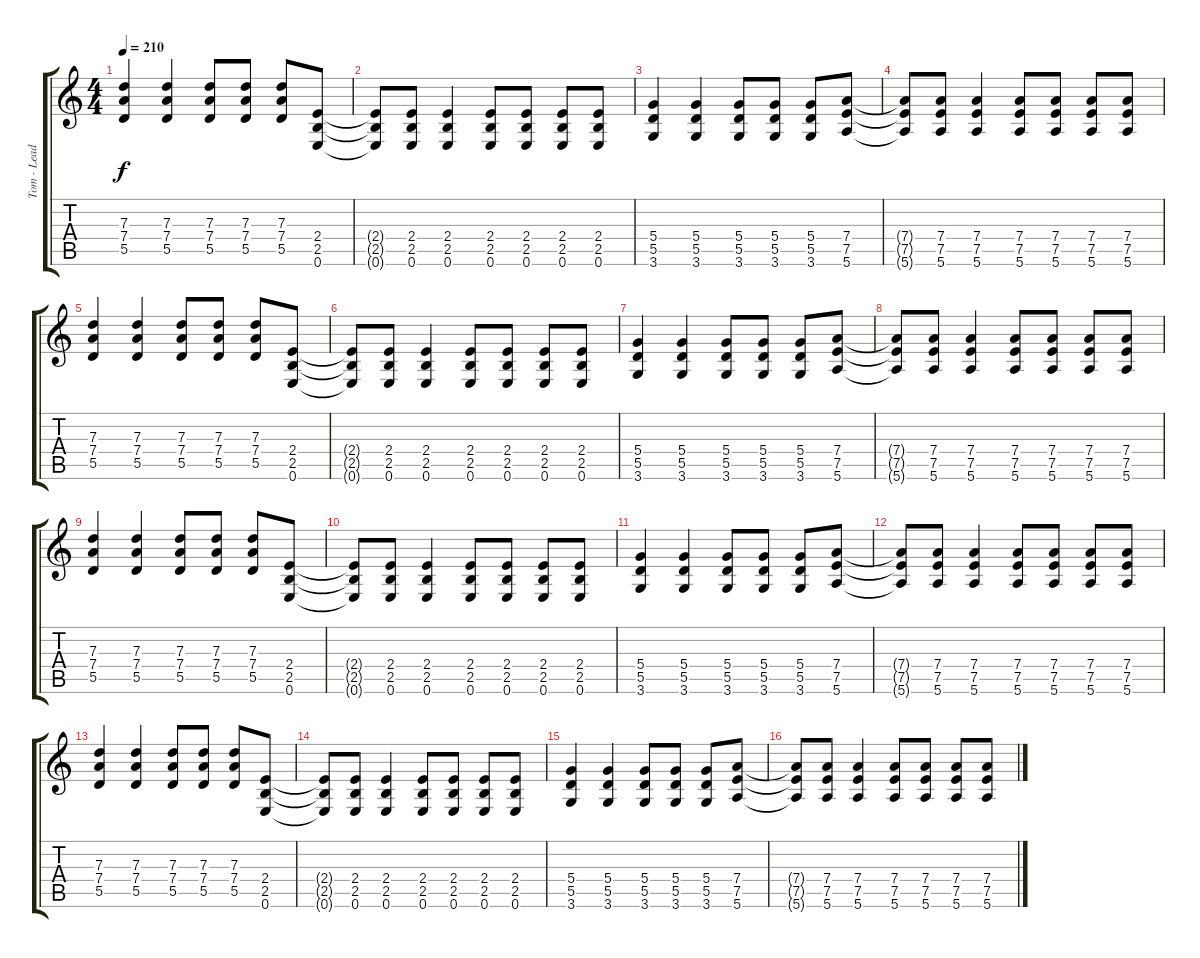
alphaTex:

\track ("Tom - Lead Guitar Right" "Tom - Lead") {instrument distortionguitar}
\staff {score tabs}
\tuning (E4 B3 G3 D3 A2 E2) {hide}
\ts (4 4)
\tempo 210
\clef g2
\ks c
(7.3 7.4 5.5).4{dy f} (7.3 7.4 5.5).4 (7.3 7.4 5.5).8 (7.3 7.4 5.5).8 (7.3 7.4 5.5).8 (2.4 2.5 0.6).8 |
(2.4{t} 2.5{t} 0.6{t}).8 (2.4 2.5 0.6).8 (2.4 2.5 0.6).4 (2.4 2.5 0.6).8 (2.4 2.5 0.6).8 (2.4 2.5 0.6).8 (2.4 2.5 0.6).8 |
(5.4 5.5 3.6).4 (5.4 5.5 3.6).4 (5.4 5.5 3.6).8 (5.4 5.5 3.6).8 (5.4 5.5 3.6).8 (7.4 7.5 5.6).8 |
(7.4{t} 7.5{t} 5.6{t}).8 (7.4 7.5 5.6).8 (7.4 7.5 5.6).4 (7.4 7.5 5.6).8 (7.4 7.5 5.6).8 (7.4 7.5 5.6).8 (7.4 7.5 5.6).8 |
(7.3 7.4 5.5).4 (7.3 7.4 5.5).4 (7.3 7.4 5.5).8 (7.3 7.4 5.5).8 (7.3 7.4 5.5).8 (2.4 2.5 0.6).8 |
(2.4{t} 2.5{t} 0.6{t}).8 (2.4 2.5 0.6).8 (2.4 2.5 0.6).4 (2.4 2.5 0.6).8 (2.4 2.5 0.6).8 (2.4 2.5 0.6).8 (2.4 2.5 0.6).8 |
(5.4 5.5 3.6).4 (5.4 5.5 3.6).4 (5.4 5.5 3.6).8 (5.4 5.5 3.6).8 (5.4 5.5 3.6).8 (7.4 7.5 5.6).8 |
(7.4{t} 7.5{t} 5.6{t}).8 (7.4 7.5 5.6).8 (7.4 7.5 5.6).4 (7.4 7.5 5.6).8 (7.4 7.5 5.6).8 (7.4 7.5 5.6).8 (7.4 7.5 5.6).8 |
(7.3 7.4 5.5).4 (7.3 7.4 5.5).4 (7.3 7.4 5.5).8 (7.3 7.4 5.5).8 (7.3 7.4 5.5).8 (2.4 2.5 0.6).8 |
(2.4{t} 2.5{t} 0.6{t}).8 (2.4 2.5 0.6).8 (2.4 2.5 0.6).4 (2.4 2.5 0.6).8 (2.4 2.5 0.6).8 (2.4 2.5 0.6).8 (2.4 2.5 0.6).8 |
(5.4 5.5 3.6).4 (5.4 5.5 3.6).4 (5.4 5.5 3.6).8 (5.4 5.5 3.6).8 (5.4 5.5 3.6).8 (7.4 7.5 5.6).8 |
(7.4{t} 7.5{t} 5.6{t}).8 (7.4 7.5 5.6).8 (7.4 7.5 5.6).4 (7.4 7.5 5.6).8 (7.4 7.5 5.6).8 (7.4 7.5 5.6).8 (7.4 7.5 5.6).8 |
(7.3 7.4 5.5).4 (7.3 7.4 5.5).4 (7.3 7.4 5.5).8 (7.3 7.4 5.5).8 (7.3 7.4 5.5).8 (2.4 2.5 0.6).8 |
(2.4{t} 2.5{t} 0.6{t}).8 (2.4 2.5 0.6).8 (2.4 2.5 0.6).4 (2.4 2.5 0.6).8 (2.4 2.5 0.6).8 (2.4 2.5 0.6).8 (2.4 2.5 0.6).8 |
(5.4 5.5 3.6).4 (5.4 5.5 3.6).4 (5.4 5.5 3.6).8 (5.4 5.5 3.6).8 (5.4 5.5 3.6).8 (7.4 7.5 5.6).8 |
(7.4{t} 7.5{t} 5.6{t}).8 (7.4 7.5 5.6).8 (7.4 7.5 5.6).4 (7.4 7.5 5.6).8 (7.4 7.5 5.6).8 (7.4 7.5 5.6).8 (7.4 7.5 5.6).8
